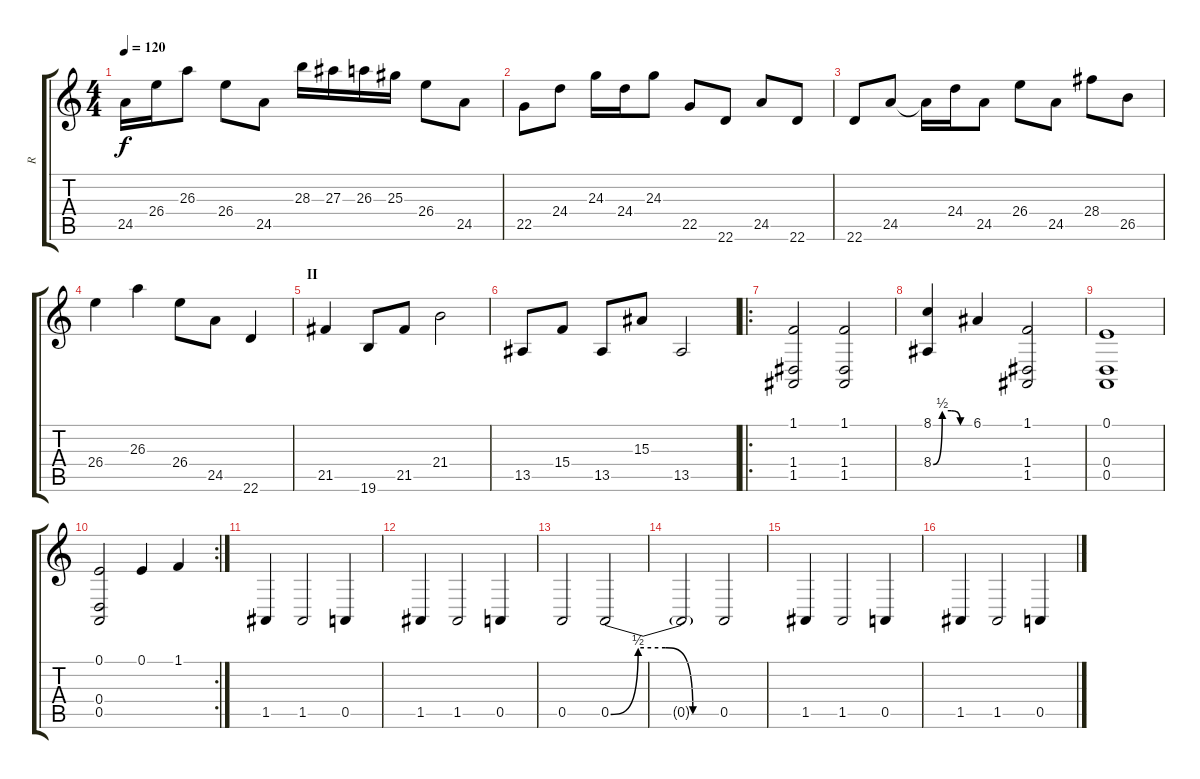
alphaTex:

\track ("R" "R") {instrument fx1rain}
\staff {score tabs}
\tuning (E4 B3 G3 D3 A2 E2) {hide}
\ts (4 4)
\tempo 120
\clef g2
\ks c
24.5.16{dy f} 26.4.16 26.3.8 26.4.8 24.5.8 28.3.16 27.3.16 26.3.16 25.3.16 26.4.8 24.5.8 |
22.5.8 24.4.8 24.3.16 24.4.16 24.3.8 22.5.8 22.6.8 24.5.8 22.6.8 |
22.6.8 24.5.8 24.5{t}.16 24.4.16 24.5.8 26.4.8 24.5.8 28.4.8 26.5.8 |
26.4.4 26.3.4 26.4.8 24.5.8 22.6.4 |
\section ("" "II")
21.5.4 19.6.8 21.5.8 21.4.2 |
13.5.8{balance 8} 15.4.8 13.5.8 15.3.8 13.5.2 |
\ro
(1.1 1.4 1.5).2{volume 10 balance 11} (1.1 1.4 1.5).2 |
(8.1 8.4{be (custom 0 0 15 2 30 2 45 0 60 0)}).4 6.1.4 (1.1 1.4 1.5).2 |
(0.1 0.4 0.5).1 |
\rc 2
(0.1 0.4 0.5).2 0.1.4 1.1.4 |
1.5.4 1.5.2 0.5.4 |
1.5.4 1.5.2 0.5.4 |
0.5.2 0.5{be (custom 0 0 15 2 30 2 45 0 60 0)}.2 |
0.5{t}.2 0.5.2 |
1.5.4 1.5.2 0.5.4 |
1.5.4 1.5.2 0.5.4
